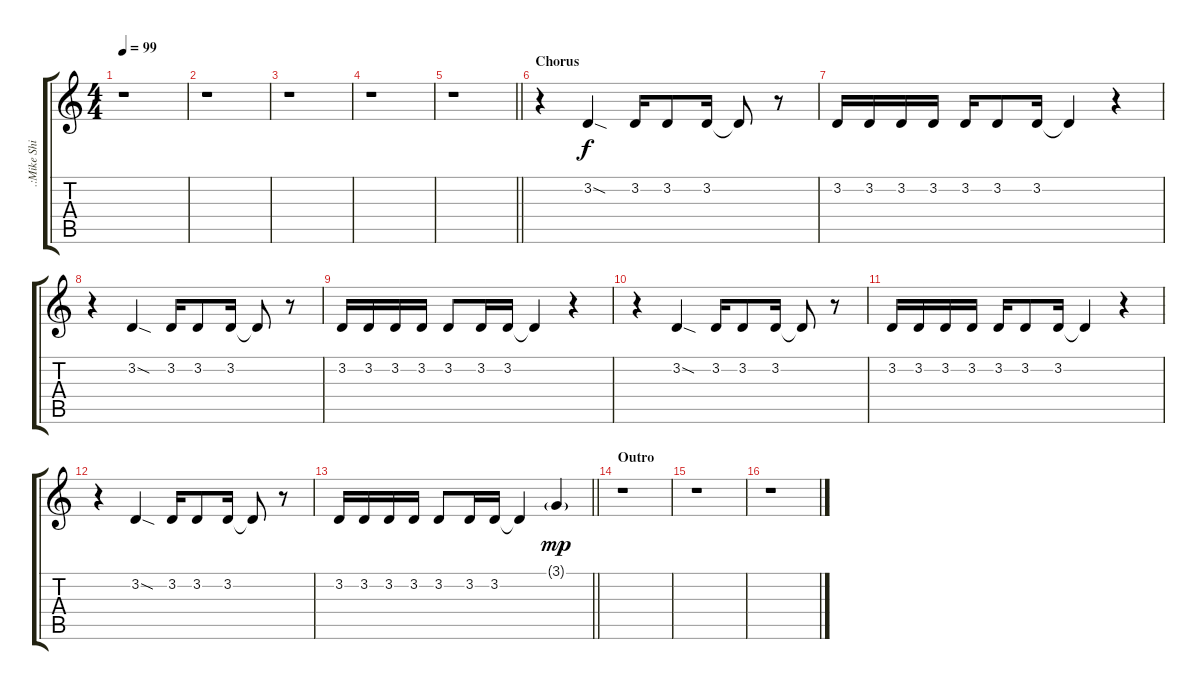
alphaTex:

\track (".:Mike Shinoda - MC:." ".:Mike Shi") {instrument clarinet}
\staff {score tabs}
\tuning (E4 B3 G3 D3 A2 E2) {hide}
\ts (4 4)
\tempo 99
\clef g2
\ks c
r.1{dy mp} |
r.1 |
r.1 |
r.1 |
\barLineRight lightlight
r.1 |
\section ("" "Chorus")
r.4 3.2{sod}.4{dy f} 3.2.16 3.2.8 3.2.16 3.2{t}.8 r.8 |
3.2.16 3.2.16 3.2.16 3.2.16 3.2.16 3.2.8 3.2.16 3.2{t}.4 r.4 |
r.4 3.2{sod}.4 3.2.16 3.2.8 3.2.16 3.2{t}.8 r.8 |
3.2.16 3.2.16 3.2.16 3.2.16 3.2.8 3.2.16 3.2.16 3.2{t}.4 r.4 |
r.4 3.2{sod}.4 3.2.16 3.2.8 3.2.16 3.2{t}.8 r.8 |
3.2.16 3.2.16 3.2.16 3.2.16 3.2.16 3.2.8 3.2.16 3.2{t}.4 r.4 |
r.4 3.2{sod}.4 3.2.16 3.2.8 3.2.16 3.2{t}.8 r.8 |
\barLineRight lightlight
3.2.16 3.2.16 3.2.16 3.2.16 3.2.8 3.2.16 3.2.16 3.2{t}.4 3.1{g}.4{dy mp} |
\section ("" "Outro")
r.1 |
r.1 |
r.1
